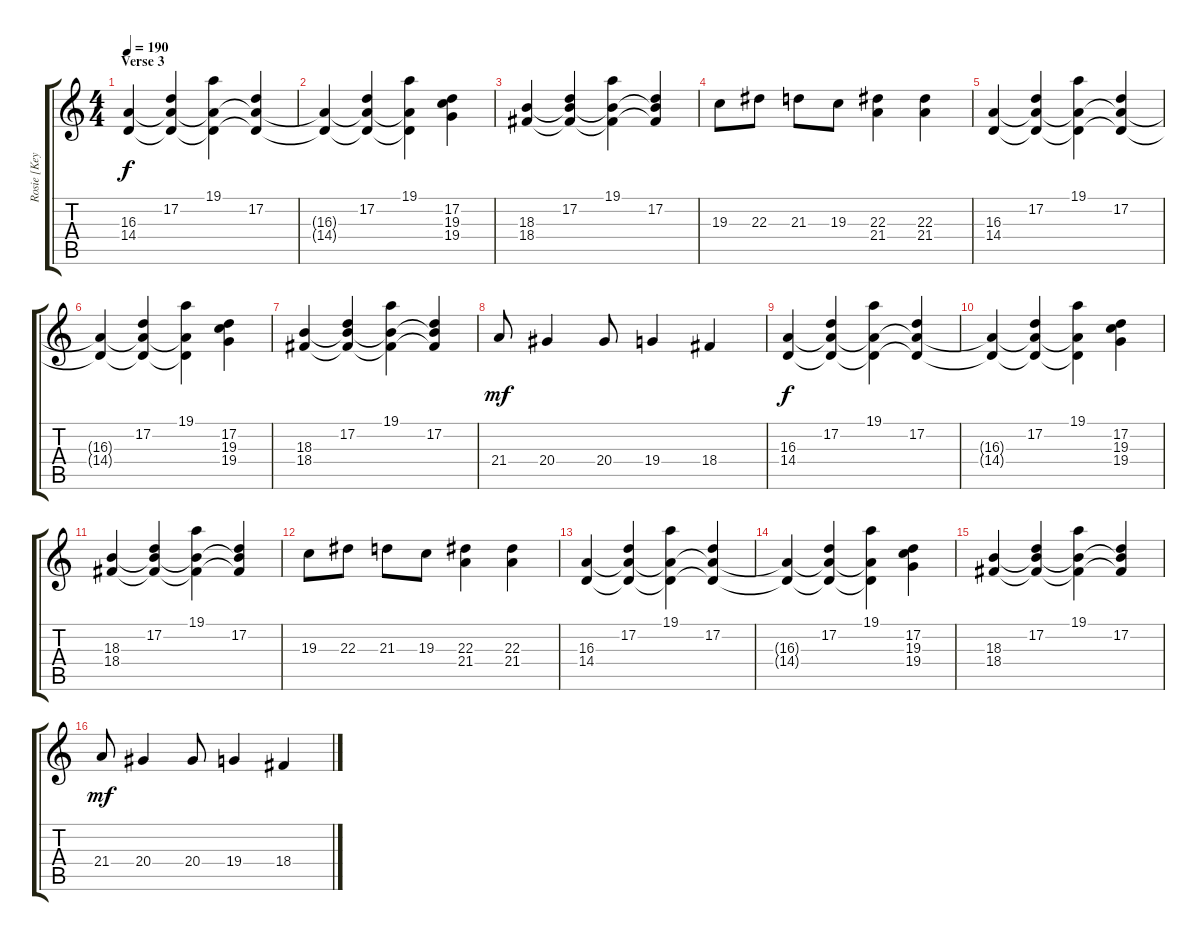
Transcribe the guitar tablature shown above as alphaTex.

\track ("Rosie [Keyboard]" "Rosie [Key") {instrument stringensemble1}
\staff {score tabs}
\tuning (D4 A3 F3 C3 G2 D2) {hide}
\ts (4 4)
\section ("" "Verse 3")
\tempo 190
\clef g2
\ks c
(16.3 14.4).4{dy f} (17.2 16.3{t} 14.4{t}).4 (19.1 16.3{t} 14.4{t}).4 (17.2 16.3{t} 14.4{t}).4 |
(16.3{t} 14.4{t}).4 (17.2 16.3{t} 14.4{t}).4 (19.1 16.3{t} 14.4{t}).4 (17.2 19.3 19.4).4 |
(18.3 18.4).4 (17.2 18.3{t} 18.4{t}).4 (19.1 18.3{t} 18.4{t}).4 (17.2 18.3{t} 18.4{t}).4 |
19.3.8 22.3.8 21.3.8 19.3.8 (22.3 21.4).4 (22.3 21.4).4 |
(16.3 14.4).4 (17.2 16.3{t} 14.4{t}).4 (19.1 16.3{t} 14.4{t}).4 (17.2 16.3{t} 14.4{t}).4 |
(16.3{t} 14.4{t}).4 (17.2 16.3{t} 14.4{t}).4 (19.1 16.3{t} 14.4{t}).4 (17.2 19.3 19.4).4 |
(18.3 18.4).4 (17.2 18.3{t} 18.4{t}).4 (19.1 18.3{t} 18.4{t}).4 (17.2 18.3{t} 18.4{t}).4 |
21.4.8{dy mf} 20.4.4 20.4.8 19.4.4 18.4.4 |
(16.3 14.4).4{dy f} (17.2 16.3{t} 14.4{t}).4 (19.1 16.3{t} 14.4{t}).4 (17.2 16.3{t} 14.4{t}).4 |
(16.3{t} 14.4{t}).4 (17.2 16.3{t} 14.4{t}).4 (19.1 16.3{t} 14.4{t}).4 (17.2 19.3 19.4).4 |
(18.3 18.4).4 (17.2 18.3{t} 18.4{t}).4 (19.1 18.3{t} 18.4{t}).4 (17.2 18.3{t} 18.4{t}).4 |
19.3.8 22.3.8 21.3.8 19.3.8 (22.3 21.4).4 (22.3 21.4).4 |
(16.3 14.4).4 (17.2 16.3{t} 14.4{t}).4 (19.1 16.3{t} 14.4{t}).4 (17.2 16.3{t} 14.4{t}).4 |
(16.3{t} 14.4{t}).4 (17.2 16.3{t} 14.4{t}).4 (19.1 16.3{t} 14.4{t}).4 (17.2 19.3 19.4).4 |
(18.3 18.4).4 (17.2 18.3{t} 18.4{t}).4 (19.1 18.3{t} 18.4{t}).4 (17.2 18.3{t} 18.4{t}).4 |
21.4.8{dy mf} 20.4.4 20.4.8 19.4.4 18.4.4
